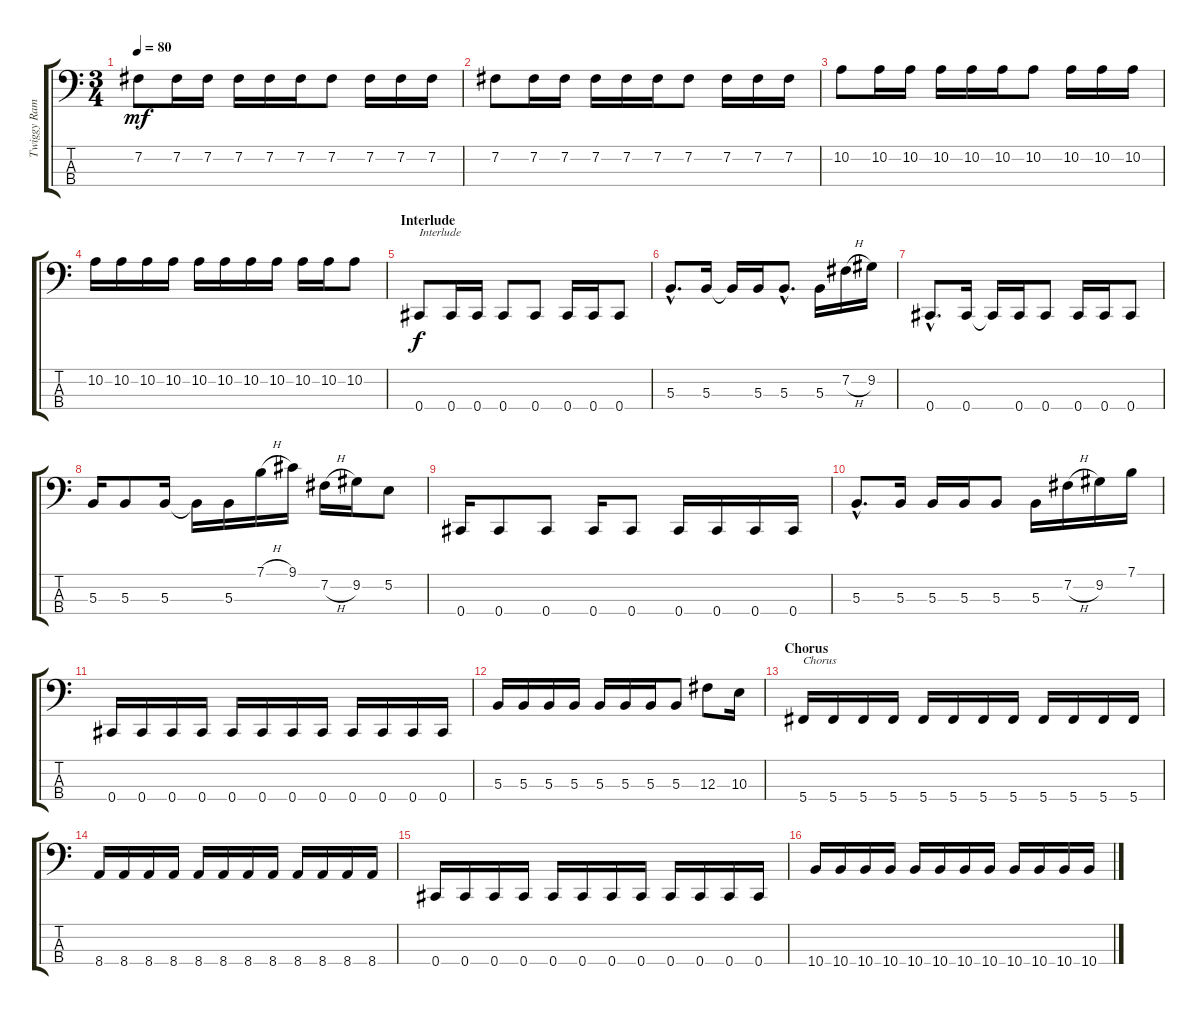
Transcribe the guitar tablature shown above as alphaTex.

\track ("Twiggy Ramirez" "Twiggy Ram") {instrument electricbassfinger}
\staff {score tabs}
\tuning (E2 B1 Gb1 Db1) {hide}
\ts (3 4)
\tempo 80
\clef f4
\ks c
7.2.8{dy mf} 7.2.16 7.2.16 7.2.16 7.2.16 7.2.16 7.2.8 7.2.16 7.2.16 7.2.16 |
7.2.8 7.2.16 7.2.16 7.2.16 7.2.16 7.2.16 7.2.8 7.2.16 7.2.16 7.2.16 |
10.2.8 10.2.16 10.2.16 10.2.16 10.2.16 10.2.16 10.2.8 10.2.16 10.2.16 10.2.16 |
10.2.16 10.2.16 10.2.16 10.2.16 10.2.16 10.2.16 10.2.16 10.2.16 10.2.16 10.2.16 10.2.8 |
\section ("" "Interlude")
0.4.8{txt "Interlude" dy f} 0.4.16 0.4.16 0.4.8 0.4.8 0.4.16 0.4.16 0.4.8 |
5.3{hac}.8{d} 5.3.16 5.3{t}.16 5.3.16 5.3{hac}.8{d} 5.3.16 7.2{h}.16 9.2.16 |
0.4{hac}.8{d} 0.4.16 0.4{t}.16 0.4.16 0.4.8 0.4.16 0.4.16 0.4.8 |
5.3.16 5.3.8 5.3.16 5.3{t}.16 5.3.16 7.1{h}.16 9.1.16 7.2{h}.16 9.2.16 5.2.8 |
0.4.16 0.4.8 0.4.8 0.4.16 0.4.8 0.4.16 0.4.16 0.4.16 0.4.16 |
5.3{hac}.8{d} 5.3.16 5.3.16 5.3.16 5.3.8 5.3.16 7.2{h}.16 9.2.16 7.1.16 |
0.4.16 0.4.16 0.4.16 0.4.16 0.4.16 0.4.16 0.4.16 0.4.16 0.4.16 0.4.16 0.4.16 0.4.16 |
5.3.16 5.3.16 5.3.16 5.3.16 5.3.16 5.3.16 5.3.16 5.3.8 12.3.8 10.3.16 |
\section ("" "Chorus")
5.4.16{txt "Chorus"} 5.4.16 5.4.16 5.4.16 5.4.16 5.4.16 5.4.16 5.4.16 5.4.16 5.4.16 5.4.16 5.4.16 |
8.4.16 8.4.16 8.4.16 8.4.16 8.4.16 8.4.16 8.4.16 8.4.16 8.4.16 8.4.16 8.4.16 8.4.16 |
0.4.16 0.4.16 0.4.16 0.4.16 0.4.16 0.4.16 0.4.16 0.4.16 0.4.16 0.4.16 0.4.16 0.4.16 |
10.4.16 10.4.16 10.4.16 10.4.16 10.4.16 10.4.16 10.4.16 10.4.16 10.4.16 10.4.16 10.4.16 10.4.16
